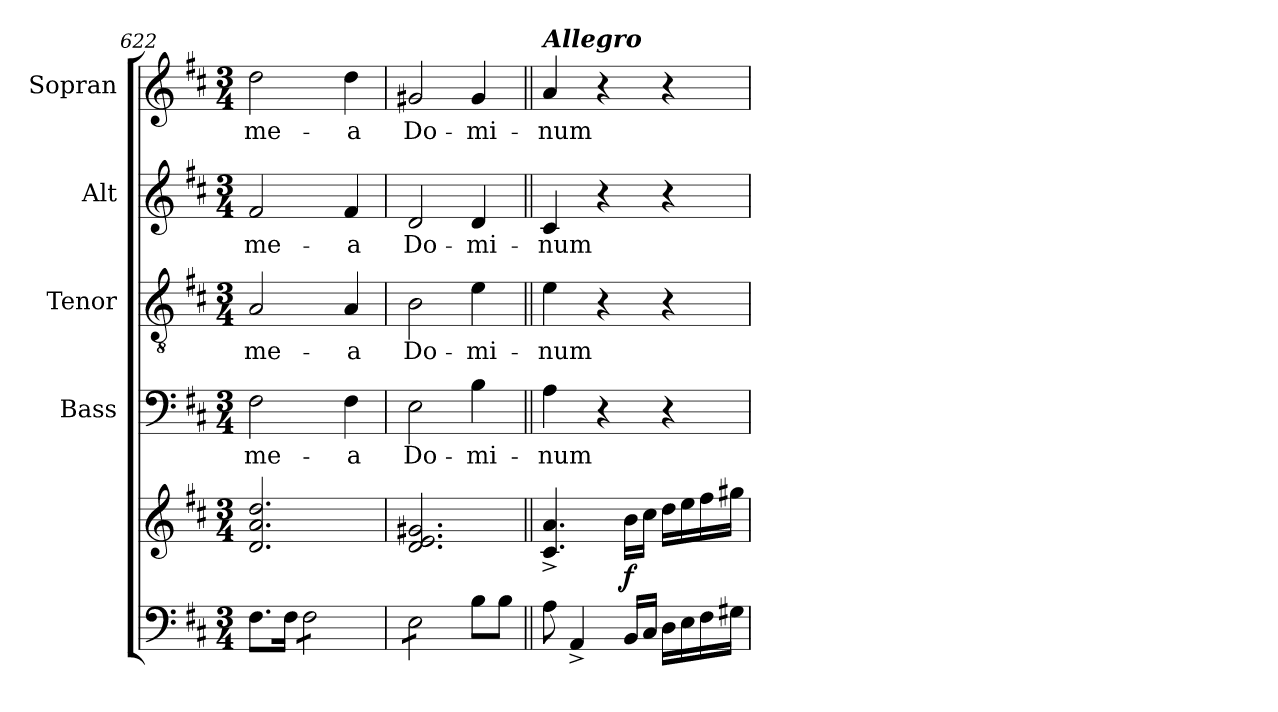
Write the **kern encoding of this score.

**kern	**kern	**dynam	**kern	**text	**kern	**text	**kern	**text	**kern	**text
*part5	*part5	*part5	*part4	*part4	*part3	*part3	*part2	*part2	*part1	*part1
*staff6	*staff5	*staff5/6	*staff4	*staff4	*staff3	*staff3	*staff2	*staff2	*staff1	*staff1
*	*	*	*I"Bass	*	*I"Tenor	*	*I"Alt	*	*I"Sopran	*
*	*	*	*I'B.	*	*I'T.	*	*I'A.	*	*I'S.	*
*clefF4	*clefG2	*	*clefF4	*	*clefGv2	*	*clefG2	*	*clefG2	*
*k[f#c#]	*k[f#c#]	*	*k[f#c#]	*	*k[f#c#]	*	*k[f#c#]	*	*k[f#c#]	*
*D:	*D:	*	*D:	*	*D:	*	*D:	*	*D:	*
*M3/4	*M3/4	*	*M3/4	*	*M3/4	*	*M3/4	*	*M3/4	*
=622	=622	=622	=622	=622	=622	=622	=622	=622	=622	=622
!	!	!	!	!LO:LY:b	!	!LO:LY:b	!	!LO:LY:b	!	!LO:LY:b
8.F#\L	2.d/ 2.a/ 2.dd/	.	2F#\	me-	2A/	me-	2f#/	me-	2dd\	me-
16F#\Jk	.	.	.	.	.	.	.	.	.	.
*tremolo	*	*	*	*	*	*	*	*	*	*
8F#\L	.	.	.	.	.	.	.	.	.	.
8F#\	.	.	.	.	.	.	.	.	.	.
!	!	!	!	!LO:LY:b	!	!LO:LY:b	!	!LO:LY:b	!	!LO:LY:b
8F#\	.	.	4F#\	-a	4A/	-a	4f#/	-a	4dd\	-a
8F#\J	.	.	.	.	.	.	.	.	.	.
=623	=623	=623	=623	=623	=623	=623	=623	=623	=623	=623
!	!	!	!	!LO:LY:b	!	!LO:LY:b	!	!LO:LY:b	!	!LO:LY:b
8E\L	2.d/ 2.e/ 2.g#X/	.	2E\	Do-	2B\	Do-	2d/	Do-	2g#X/	Do-
8E\	.	.	.	.	.	.	.	.	.	.
8E\	.	.	.	.	.	.	.	.	.	.
8E\J	.	.	.	.	.	.	.	.	.	.
*Xtremolo	*	*	*	*	*	*	*	*	*	*
!	!	!	!	!LO:LY:b	!	!LO:LY:b	!	!LO:LY:b	!	!LO:LY:b
8B\L	.	.	4B\	-mi-	4e\	-mi-	4d/	-mi-	4g#/	-mi-
8B\J	.	.	.	.	.	.	.	.	.	.
=624||	=624||	=624||	=624||	=624||	=624||	=624||	=624||	=624||	=624||	=624||
!	!	!	!	!	!	!	!	!	!LO:TX:a:Bi:t=Allegro	!
!	!	!	!	!LO:LY:b	!	!LO:LY:b	!	!LO:LY:b	!	!LO:LY:b
8A\	4.c#/^< 4.a/^<	.	4A\	-num	4e\	-num	4c#/	-num	4a/	-num
4AA^</	.	.	.	.	.	.	.	.	.	.
.	.	.	4r	.	4r	.	4r	.	4r	.
!	!	!LO:DY:a=2	!	!	!	!	!	!	!	!
16BB/LL	16b\LL	f	.	.	.	.	.	.	.	.
16C#/JJ	16cc#\JJ	.	.	.	.	.	.	.	.	.
16D\LL	16dd\LL	.	4r	.	4r	.	4r	.	4r	.
16E\	16ee\	.	.	.	.	.	.	.	.	.
16F#\	16ff#\	.	.	.	.	.	.	.	.	.
16G#X\JJ	16gg#X\JJ	.	.	.	.	.	.	.	.	.
=	=	=	=	=	=	=	=	=	=	=
*-	*-	*-	*-	*-	*-	*-	*-	*-	*-	*-
